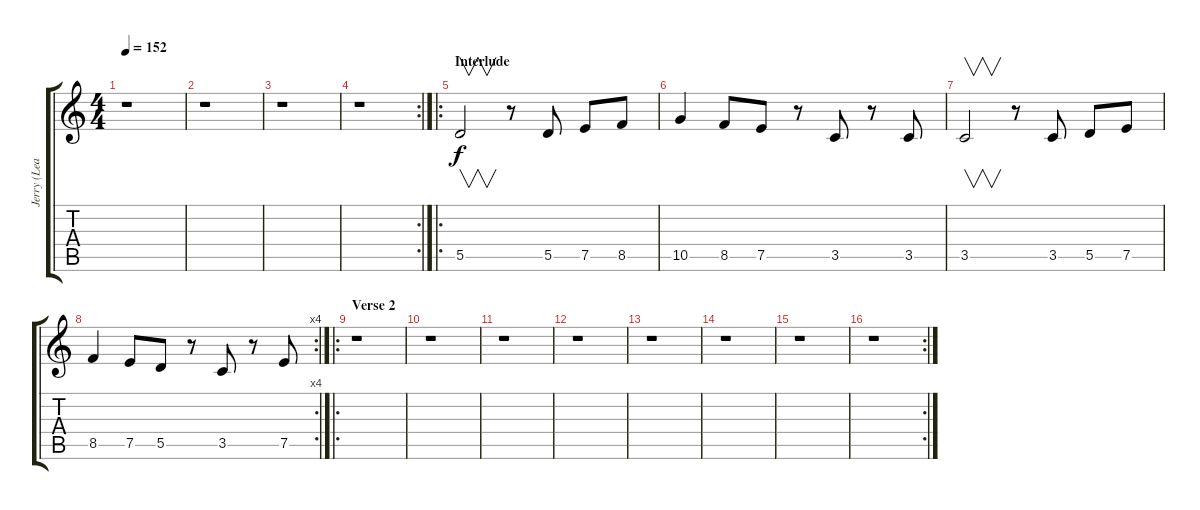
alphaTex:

\track ("Jerry (Lead)" "Jerry (Lea") {instrument distortionguitar}
\staff {score tabs}
\tuning (E4 B3 G3 D3 A2 E2) {hide}
\ts (4 4)
\tempo 152
\clef g2
\ks c
r.1{dy f} |
r.1 |
r.1 |
\rc 2
r.1 |
\ro
\section ("" "Interlude")
5.5.2{v} r.8 5.5.8 7.5.8 8.5.8 |
10.5.4 8.5.8 7.5.8 r.8 3.5.8 r.8 3.5.8 |
3.5.2{v} r.8 3.5.8 5.5.8 7.5.8 |
\rc 4
8.5.4 7.5.8 5.5.8 r.8 3.5.8 r.8 7.5.8 |
\ro
\section ("" "Verse 2")
r.1 |
r.1 |
r.1 |
r.1 |
r.1 |
r.1 |
r.1 |
\rc 2
r.1
